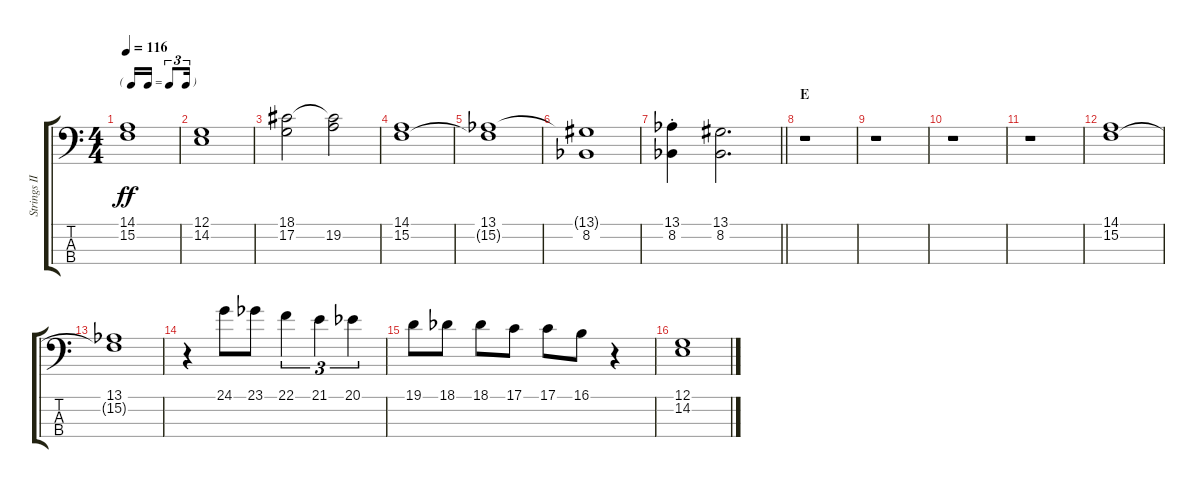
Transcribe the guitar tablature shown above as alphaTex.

\track ("Strings III" "Strings II") {instrument stringensemble1}
\staff {score tabs}
\tuning (G2 D2 A1 E1) {hide}
\ts (4 4)
\tf triplet16th
\tempo 116
\clef f4
\ks c
(14.1{t} 15.2{t}).1{dy ff} |
(12.1 14.2).1 |
(18.1 17.2).2 (18.1{t} 19.2).2 |
(14.1 15.2).1 |
(13.1{acc b} 15.2{t}).1 |
(13.1{t} 8.2{acc b}).1 |
\barLineRight lightlight
(13.1{st acc b} 8.2{st acc b}).4 (13.1 8.2{acc b}).2{d} |
\section ("" "E")
r.1 |
r.1 |
r.1 |
r.1 |
(14.1 15.2).1 |
(13.1{acc b} 15.2{t}).1 |
r.4 24.1.8 23.1{acc b}.8 22.1.4{tu (3 2)} 21.1.4{tu (3 2)} 20.1{acc b}.4{tu (3 2)} |
19.1.8 18.1{acc b}.8 18.1{acc b}.8 17.1.8 17.1.8 16.1.8 r.4 |
(12.1 14.2).1
